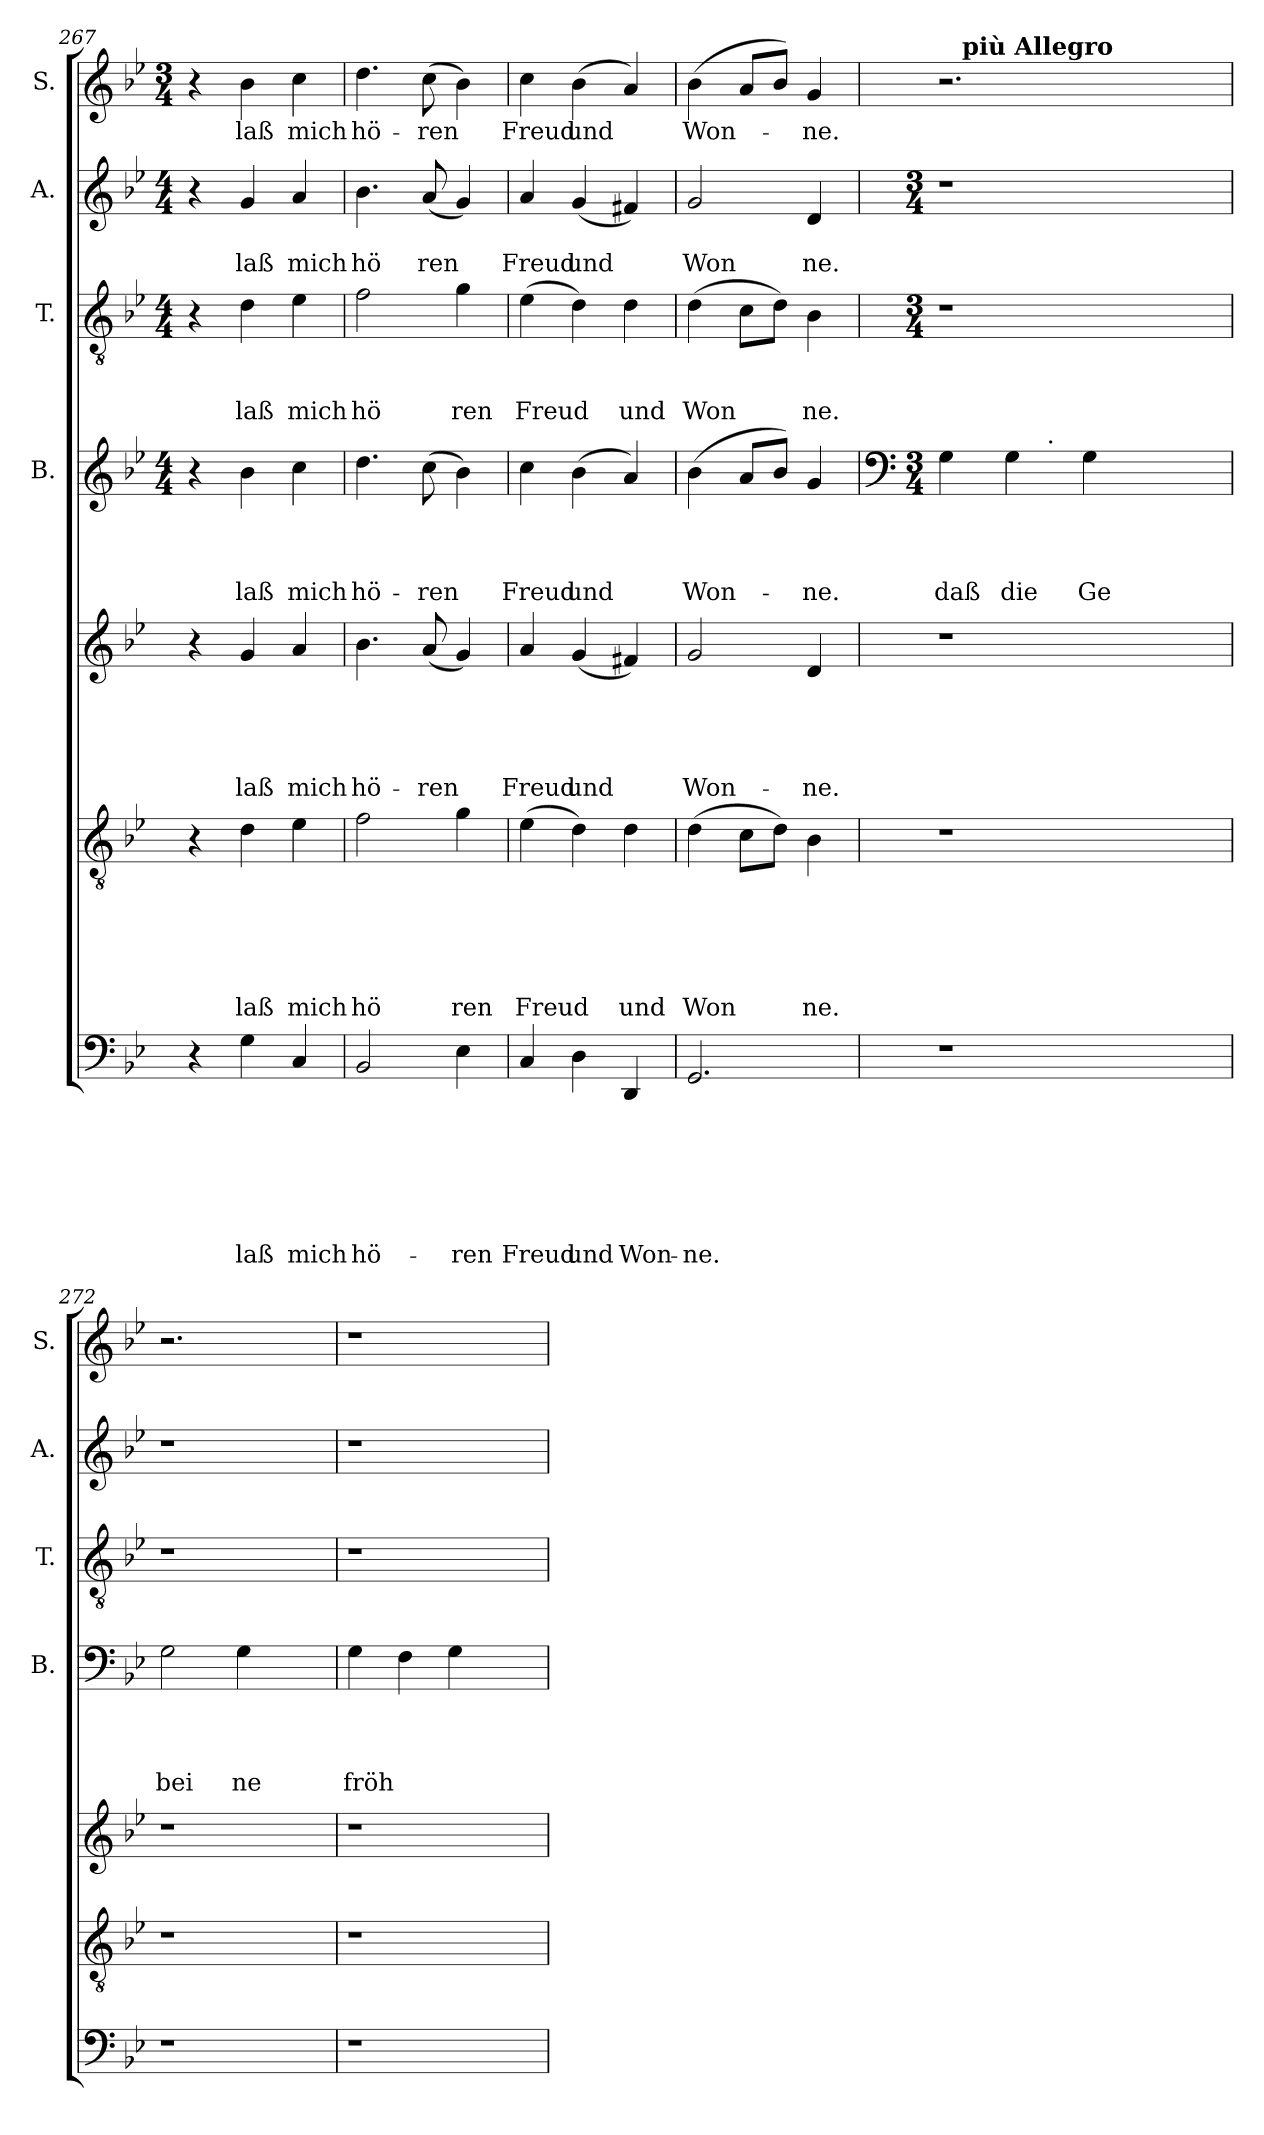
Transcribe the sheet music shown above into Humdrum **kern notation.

**kern	**text	**text	**text	**text	**text	**text	**text	**kern	**text	**text	**text	**text	**text	**text	**kern	**text	**text	**text	**text	**text	**kern	**text	**text	**text	**text	**kern	**text	**text	**text	**kern	**text	**text	**kern	**text
*part7	*part7	*part7	*part7	*part7	*part7	*part7	*part7	*part6	*part6	*part6	*part6	*part6	*part6	*part6	*part5	*part5	*part5	*part5	*part5	*part5	*part4	*part4	*part4	*part4	*part4	*part3	*part3	*part3	*part3	*part2	*part2	*part2	*part1	*part1
*staff7	*staff7	*staff7	*staff7	*staff7	*staff7	*staff7	*staff7	*staff6	*staff6	*staff6	*staff6	*staff6	*staff6	*staff6	*staff5	*staff5	*staff5	*staff5	*staff5	*staff5	*staff4	*staff4	*staff4	*staff4	*staff4	*staff3	*staff3	*staff3	*staff3	*staff2	*staff2	*staff2	*staff1	*staff1
*	*	*	*	*	*	*	*	*	*	*	*	*	*	*	*	*	*	*	*	*	*I"B.	*	*	*	*	*I"T.	*	*	*	*I"A.	*	*	*I"S.	*
*	*	*	*	*	*	*	*	*	*	*	*	*	*	*	*	*	*	*	*	*	*I'B.	*	*	*	*	*I'T.	*	*	*	*I'A.	*	*	*I'S.	*
*clefF4	*	*	*	*	*	*	*	*clefGv2	*	*	*	*	*	*	*clefG2	*	*	*	*	*	*clefG2	*	*	*	*	*clefGv2	*	*	*	*clefG2	*	*	*clefG2	*
*k[b-e-]	*	*	*	*	*	*	*	*k[b-e-]	*	*	*	*	*	*	*k[b-e-]	*	*	*	*	*	*k[b-e-]	*	*	*	*	*k[b-e-]	*	*	*	*k[b-e-]	*	*	*k[b-e-]	*
*B-:	*	*	*	*	*	*	*	*B-:	*	*	*	*	*	*	*B-:	*	*	*	*	*	*B-:	*	*	*	*	*B-:	*	*	*	*B-:	*	*	*B-:	*
*	*	*	*	*	*	*	*	*	*	*	*	*	*	*	*	*	*	*	*	*	*M4/4	*	*	*	*	*M4/4	*	*	*	*M4/4	*	*	*M3/4	*
=267	=267	=267	=267	=267	=267	=267	=267	=267	=267	=267	=267	=267	=267	=267	=267	=267	=267	=267	=267	=267	=267	=267	=267	=267	=267	=267	=267	=267	=267	=267	=267	=267	=267	=267
4r	.	.	.	.	.	.	.	4r	.	.	.	.	.	.	4r	.	.	.	.	.	4r	.	.	.	.	4r	.	.	.	4r	.	.	4r	.
!	!	!	!	!	!	!	!LO:LY:b	!	!	!	!	!	!	!LO:LY:b	!	!	!	!	!	!LO:LY:b	!	!	!	!	!LO:LY:b	!	!	!	!LO:LY:b	!	!	!LO:LY:b	!	!LO:LY:b
4G\	.	.	.	.	.	.	laß	4d\	.	.	.	.	.	laß	4g/	.	.	.	.	laß	4b-\	.	.	.	laß	4d\	.	.	laß	4g/	.	laß	4b-\	laß
!	!	!	!	!	!	!	!LO:LY:b	!	!	!	!	!	!	!LO:LY:b	!	!	!	!	!	!LO:LY:b	!	!	!	!	!LO:LY:b	!	!	!	!LO:LY:b	!	!	!LO:LY:b	!	!LO:LY:b
4C/	.	.	.	.	.	.	mich	4e-\	.	.	.	.	.	mich	4a/	.	.	.	.	mich	4cc\	.	.	.	mich	4e-\	.	.	mich	4a/	.	mich	4cc\	mich
=268	=268	=268	=268	=268	=268	=268	=268	=268	=268	=268	=268	=268	=268	=268	=268	=268	=268	=268	=268	=268	=268	=268	=268	=268	=268	=268	=268	=268	=268	=268	=268	=268	=268	=268
!	!	!	!	!	!	!	!LO:LY:b	!	!	!	!	!	!	!LO:LY:b	!	!	!	!	!	!LO:LY:b	!	!	!	!	!LO:LY:b	!	!	!	!LO:LY:b	!	!	!LO:LY:b	!	!LO:LY:b
2BB-/	.	.	.	.	.	.	hö-	2f\	.	.	.	.	.	hö	4.b-\	.	.	.	.	hö-	4.dd\	.	.	.	hö-	2f\	.	.	hö	4.b-\	.	hö	4.dd\	hö-
!	!	!	!	!	!	!	!	!	!	!	!	!	!	!	!	!	!	!	!	!LO:LY:b	!	!	!	!	!LO:LY:b	!	!	!	!	!	!	!LO:LY:b	!	!LO:LY:b
.	.	.	.	.	.	.	.	.	.	.	.	.	.	.	(<8a/	.	.	.	.	-ren	(>8cc\	.	.	.	-ren	.	.	.	.	(<8a/	.	ren	(>8cc\	-ren
!	!	!	!	!	!	!	!LO:LY:b	!	!	!	!	!	!	!LO:LY:b	!	!	!	!	!	!	!	!	!	!	!	!	!	!	!LO:LY:b	!	!	!	!	!
4E-\	.	.	.	.	.	.	-ren	4g\	.	.	.	.	.	ren	4g/)	.	.	.	.	.	4b-\)	.	.	.	.	4g\	.	.	ren	4g/)	.	.	4b-\)	.
=269	=269	=269	=269	=269	=269	=269	=269	=269	=269	=269	=269	=269	=269	=269	=269	=269	=269	=269	=269	=269	=269	=269	=269	=269	=269	=269	=269	=269	=269	=269	=269	=269	=269	=269
!	!	!	!	!	!	!	!LO:LY:b	!	!	!	!	!	!	!LO:LY:b	!	!	!	!	!	!LO:LY:b	!	!	!	!	!LO:LY:b	!	!	!	!LO:LY:b	!	!	!LO:LY:b	!	!LO:LY:b
4C/	.	.	.	.	.	.	Freud	(>4e-\	.	.	.	.	.	Freud	4a/	.	.	.	.	Freud	4cc\	.	.	.	Freud	(>4e-\	.	.	Freud	4a/	.	Freud	4cc\	Freud
!	!	!	!	!	!	!	!LO:LY:b	!	!	!	!	!	!	!	!	!	!	!	!	!LO:LY:b	!	!	!	!	!LO:LY:b	!	!	!	!	!	!	!LO:LY:b	!	!LO:LY:b
4D\	.	.	.	.	.	.	und	4d\)	.	.	.	.	.	.	(<4g/	.	.	.	.	und	(>4b-\	.	.	.	und	4d\)	.	.	.	(<4g/	.	und	(>4b-\	und
!	!	!	!	!	!	!	!LO:LY:b	!	!	!	!	!	!	!LO:LY:b	!	!	!	!	!	!	!	!	!	!	!	!	!	!	!LO:LY:b	!	!	!	!	!
4DD/	.	.	.	.	.	.	Won-	4d\	.	.	.	.	.	und	4f#X/)	.	.	.	.	.	4a/)	.	.	.	.	4d\	.	.	und	4f#X/)	.	.	4a/)	.
=270	=270	=270	=270	=270	=270	=270	=270	=270	=270	=270	=270	=270	=270	=270	=270	=270	=270	=270	=270	=270	=270	=270	=270	=270	=270	=270	=270	=270	=270	=270	=270	=270	=270	=270
!	!	!	!	!	!	!	!LO:LY:b	!	!	!	!	!	!	!LO:LY:b	!	!	!	!	!	!LO:LY:b	!	!	!	!	!LO:LY:b	!	!	!	!LO:LY:b	!	!	!LO:LY:b	!	!LO:LY:b
2.GG/	.	.	.	.	.	.	-ne.	(>4d\	.	.	.	.	.	Won	2g/	.	.	.	.	Won-	(>4b-\	.	.	.	Won-	(>4d\	.	.	Won	2g/	.	Won	(>4b-\	Won-
.	.	.	.	.	.	.	.	8c\L	.	.	.	.	.	.	.	.	.	.	.	.	8a/L	.	.	.	.	8c\L	.	.	.	.	.	.	8a/L	.
.	.	.	.	.	.	.	.	8d\J)	.	.	.	.	.	.	.	.	.	.	.	.	8b-/J)	.	.	.	.	8d\J)	.	.	.	.	.	.	8b-/J)	.
!	!	!	!	!	!	!	!	!	!	!	!	!	!	!LO:LY:b	!	!	!	!	!	!LO:LY:b	!	!	!	!	!LO:LY:b	!	!	!	!LO:LY:b	!	!	!LO:LY:b	!	!LO:LY:b
.	.	.	.	.	.	.	.	4B-\	.	.	.	.	.	ne.	4d/	.	.	.	.	-ne.	4g/	.	.	.	-ne.	4B-\	.	.	ne.	4d/	.	ne.	4g/	-ne.
!!LO:LB:g=z
=271	=271	=271	=271	=271	=271	=271	=271	=271	=271	=271	=271	=271	=271	=271	=271	=271	=271	=271	=271	=271	=271	=271	=271	=271	=271	=271	=271	=271	=271	=271	=271	=271	=271	=271
*	*	*	*	*	*	*	*	*	*	*	*	*	*	*	*	*	*	*	*	*	*clefF4	*	*	*	*	*	*	*	*	*	*	*	*	*
*	*	*	*	*	*	*	*	*	*	*	*	*	*	*	*	*	*	*	*	*	*M3/4	*	*	*	*	*M3/4	*	*	*	*M3/4	*	*	*	*
!	!	!	!	!	!	!	!	!	!	!	!	!	!	!	!	!	!	!	!	!	!	!	!	!	!	!	!	!	!	!	!	!	!LO:TX:a:B:t=VIII.	!
!	!	!	!	!	!	!	!	!	!	!	!	!	!	!	!	!	!	!	!	!	!	!	!	!	!LO:LY:b	!LO:N:vis=1	!	!	!	!LO:N:vis=1	!	!	!LO:N:vis=1	!
*	*	*	*	*	*	*	*	*	*	*	*	*	*	*	*	*	*	*	*	*	*^	*	*	*	*	*	*	*	*	*	*	*	*^	*
1r	.	.	.	.	.	.	.	1r	.	.	.	.	.	.	1r	.	.	.	.	.	4G\	3ryy	.	.	.	daß	2.r	.	.	.	2.r	.	.	2.r	16ryy	.
!	!	!	!	!	!	!	!	!	!	!	!	!	!	!	!	!	!	!	!	!	!	!	!	!	!	!	!	!	!	!	!	!	!	!	!LO:TX:a:B:t=più Allegro	!
.	.	.	.	.	.	.	.	.	.	.	.	.	.	.	.	.	.	.	.	.	.	.	.	.	.	.	.	.	.	.	.	.	.	.	2...ryy	.
!	!	!	!	!	!	!	!	!	!	!	!	!	!	!	!	!	!	!	!	!	!	!	!	!	!	!LO:LY:b	!	!	!	!	!	!	!	!	!	!
.	.	.	.	.	.	.	.	.	.	.	.	.	.	.	.	.	.	.	.	.	4G\	.	.	.	.	die	.	.	.	.	.	.	.	.	.	.
.	.	.	.	.	.	.	.	.	.	.	.	.	.	.	.	.	.	.	.	.	.	48.ryy	.	.	.	.	.	.	.	.	.	.	.	.	.	.
!	!	!	!	!	!	!	!	!	!	!	!	!	!	!	!	!	!	!	!	!	!	!LO:TX:a:t=.	!	!	!	!	!	!	!	!	!	!	!	!	!	!
.	.	.	.	.	.	.	.	.	.	.	.	.	.	.	.	.	.	.	.	.	.	3ryy	.	.	.	.	.	.	.	.	.	.	.	.	.	.
!	!	!	!	!	!	!	!	!	!	!	!	!	!	!	!	!	!	!	!	!	!	!	!	!	!	!LO:LY:b	!	!	!	!	!	!	!	!	!	!
.	.	.	.	.	.	.	.	.	.	.	.	.	.	.	.	.	.	.	.	.	4G\	.	.	.	.	Ge	.	.	.	.	.	.	.	.	.	.
.	.	.	.	.	.	.	.	.	.	.	.	.	.	.	.	.	.	.	.	.	.	6ryy	.	.	.	.	.	.	.	.	.	.	.	.	.	.
.	.	.	.	.	.	.	.	.	.	.	.	.	.	.	.	.	.	.	.	.	4ryy	.	.	.	.	.	4ryy	.	.	.	4ryy	.	.	4ryy	.	.
.	.	.	.	.	.	.	.	.	.	.	.	.	.	.	.	.	.	.	.	.	.	12ryy	.	.	.	.	.	.	.	.	.	.	.	.	.	.
.	.	.	.	.	.	.	.	.	.	.	.	.	.	.	.	.	.	.	.	.	.	24ryy	.	.	.	.	.	.	.	.	.	.	.	.	.	.
.	.	.	.	.	.	.	.	.	.	.	.	.	.	.	.	.	.	.	.	.	.	96ryy	.	.	.	.	.	.	.	.	.	.	.	.	.	.
=272	=272	=272	=272	=272	=272	=272	=272	=272	=272	=272	=272	=272	=272	=272	=272	=272	=272	=272	=272	=272	=272	=272	=272	=272	=272	=272	=272	=272	=272	=272	=272	=272	=272	=272	=272	=272
!	!	!	!	!	!	!	!	!	!	!	!	!	!	!	!	!	!	!	!	!	!	!	!	!	!	!LO:LY:b	!LO:N:vis=1	!	!	!	!LO:N:vis=1	!	!	!LO:N:vis=1	!	!
*	*	*	*	*	*	*	*	*	*	*	*	*	*	*	*	*	*	*	*	*	*v	*v	*	*	*	*	*	*	*	*	*	*	*	*v	*v	*
1r	.	.	.	.	.	.	.	1r	.	.	.	.	.	.	1r	.	.	.	.	.	2G\	.	.	.	bei	2.r	.	.	.	2.r	.	.	2.r	.
!	!	!	!	!	!	!	!	!	!	!	!	!	!	!	!	!	!	!	!	!	!	!	!	!	!LO:LY:b	!	!	!	!	!	!	!	!	!
.	.	.	.	.	.	.	.	.	.	.	.	.	.	.	.	.	.	.	.	.	4G\	.	.	.	ne	.	.	.	.	.	.	.	.	.
.	.	.	.	.	.	.	.	.	.	.	.	.	.	.	.	.	.	.	.	.	4ryy	.	.	.	.	4ryy	.	.	.	4ryy	.	.	4ryy	.
=273	=273	=273	=273	=273	=273	=273	=273	=273	=273	=273	=273	=273	=273	=273	=273	=273	=273	=273	=273	=273	=273	=273	=273	=273	=273	=273	=273	=273	=273	=273	=273	=273	=273	=273
!	!	!	!	!	!	!	!	!	!	!	!	!	!	!	!	!	!	!	!	!	!	!	!	!	!LO:LY:b	!LO:N:vis=1	!	!	!	!LO:N:vis=1	!	!	!LO:N:vis=1	!
1r	.	.	.	.	.	.	.	1r	.	.	.	.	.	.	1r	.	.	.	.	.	4G\	.	.	.	fröh	2.r	.	.	.	2.r	.	.	2.r	.
.	.	.	.	.	.	.	.	.	.	.	.	.	.	.	.	.	.	.	.	.	4F\	.	.	.	.	.	.	.	.	.	.	.	.	.
.	.	.	.	.	.	.	.	.	.	.	.	.	.	.	.	.	.	.	.	.	4G\	.	.	.	.	.	.	.	.	.	.	.	.	.
.	.	.	.	.	.	.	.	.	.	.	.	.	.	.	.	.	.	.	.	.	4ryy	.	.	.	.	4ryy	.	.	.	4ryy	.	.	4ryy	.
=	=	=	=	=	=	=	=	=	=	=	=	=	=	=	=	=	=	=	=	=	=	=	=	=	=	=	=	=	=	=	=	=	=	=
*-	*-	*-	*-	*-	*-	*-	*-	*-	*-	*-	*-	*-	*-	*-	*-	*-	*-	*-	*-	*-	*-	*-	*-	*-	*-	*-	*-	*-	*-	*-	*-	*-	*-	*-
